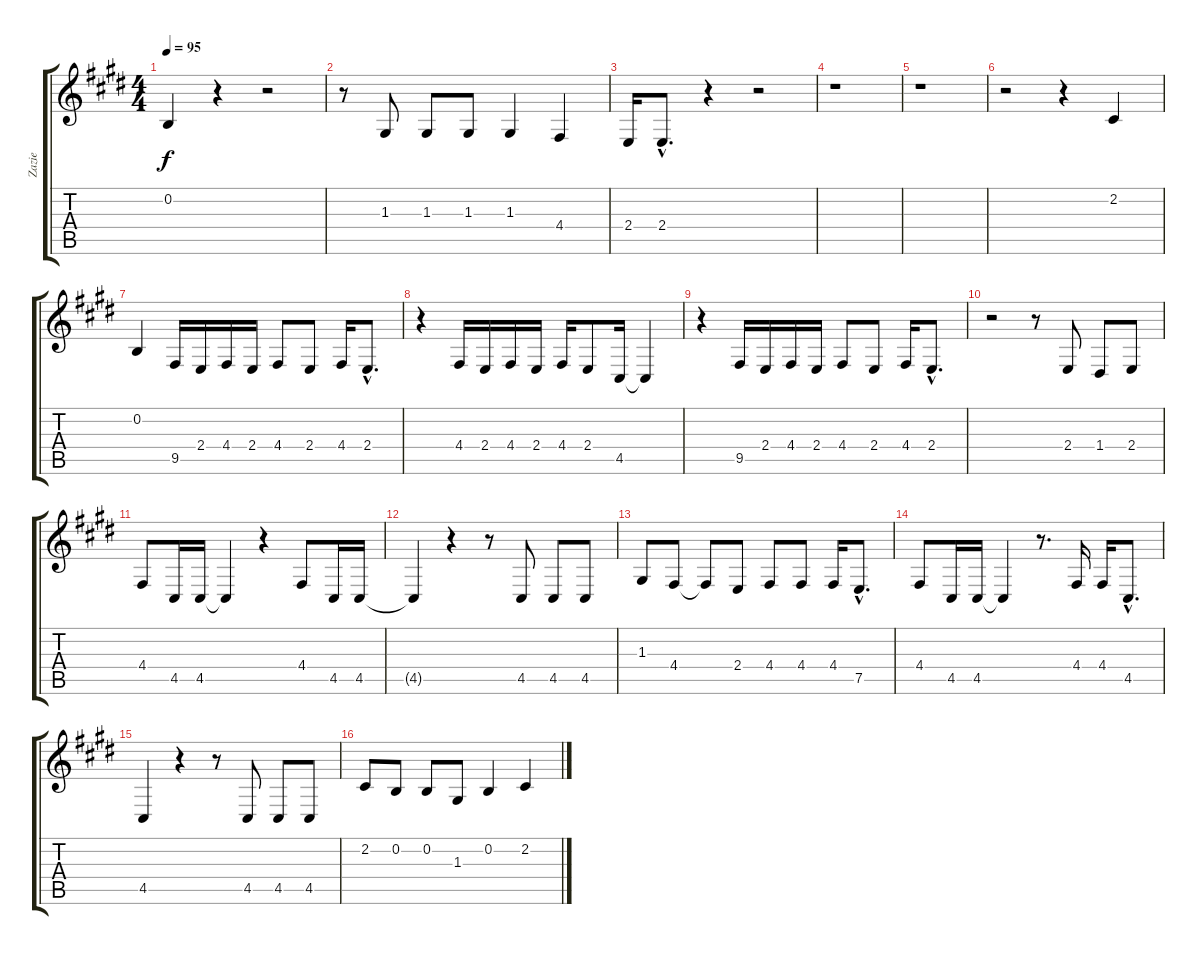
\track ("Zazie" "Zazie") {instrument acousticgrandpiano}
\staff {score tabs}
\tuning (E4 B3 G3 D3 A2 E2) {hide}
\ts (4 4)
\tempo 95
\clef g2
\ks e
0.2.4{dy f} r.4 r.2 |
r.8 1.3.8 1.3.8 1.3.8 1.3.4 4.4.4 |
2.4.16 2.4{hac}.8{d} r.4 r.2 |
r.1 |
r.1 |
r.2 r.4 2.2.4 |
0.2.4 9.5.16 2.4.16 4.4.16 2.4.16 4.4.8 2.4.8 4.4.16 2.4{hac}.8{d} |
r.4 4.4.16 2.4.16 4.4.16 2.4.16 4.4.16 2.4.8 4.5.16 4.5{t}.4 |
r.4 9.5.16 2.4.16 4.4.16 2.4.16 4.4.8 2.4.8 4.4.16 2.4{hac}.8{d} |
r.2 r.8 2.4.8 1.4.8 2.4.8 |
4.4.8 4.5.16 4.5.16 4.5{t}.4 r.4 4.4.8 4.5.16 4.5.16 |
4.5{t}.4 r.4 r.8 4.5.8 4.5.8 4.5.8 |
1.3.8 4.4.8 4.4{t}.8 2.4.8 4.4.8 4.4.8 4.4.16 7.5{hac}.8{d} |
4.4.8 4.5.16 4.5.16 4.5{t}.4 r.8{d} 4.4.16 4.4.16 4.5{hac}.8{d} |
4.5.4 r.4 r.8 4.5.8 4.5.8 4.5.8 |
2.2.8 0.2.8 0.2.8 1.3.8 0.2.4 2.2.4
